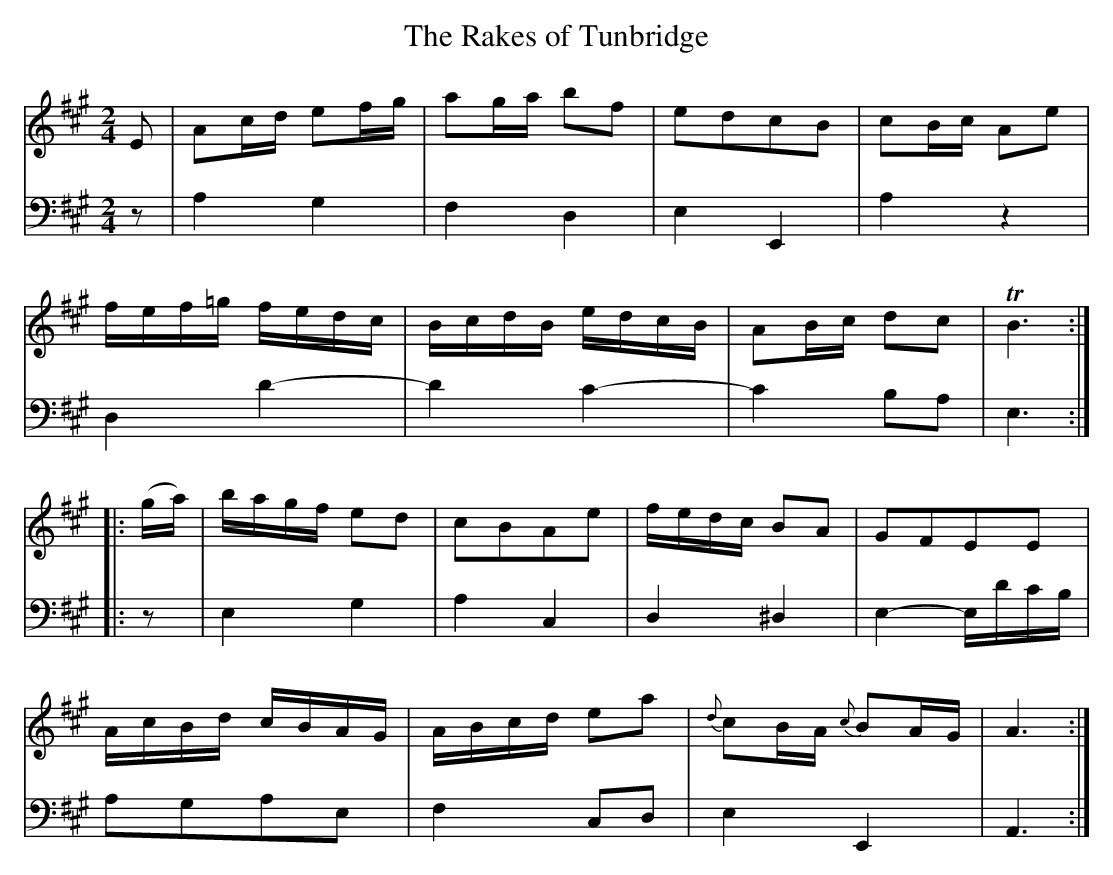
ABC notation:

X:1
T:Rakes of Tunbridge, The
M:2/4
L:1/8
K:A
V:1
E|Ac/d/ ef/g/|ag/a/ bf|edcB|cB/c/ Ae|
f/e/f/=g/ f/e/d/c/|B/c/d/B/ e/d/c/B/|AB/c/ dc|TB3:|
|:(g/a/)|b/a/g/f/ ed|cBAe|f/e/d/c/ BA|GFEE|
A/c/B/d/ c/B/A/G/|A/B/c/d/ ea|{d}cB/A/ {c}BA/G/|A3:|
V:2  clef = bass
z|A,2G,2|F,2D,2|E,2E,,2|A,2z2|
D,2D2-|D2C2-|C2 B,A,|E,3:|
|:z|E,2G,2|A,2C,2|D,2^D,2|E,2- E,/D/C/B,/|
A,G,A,E,|F,2 C,D,|E,2E,,2|A,,3:|
